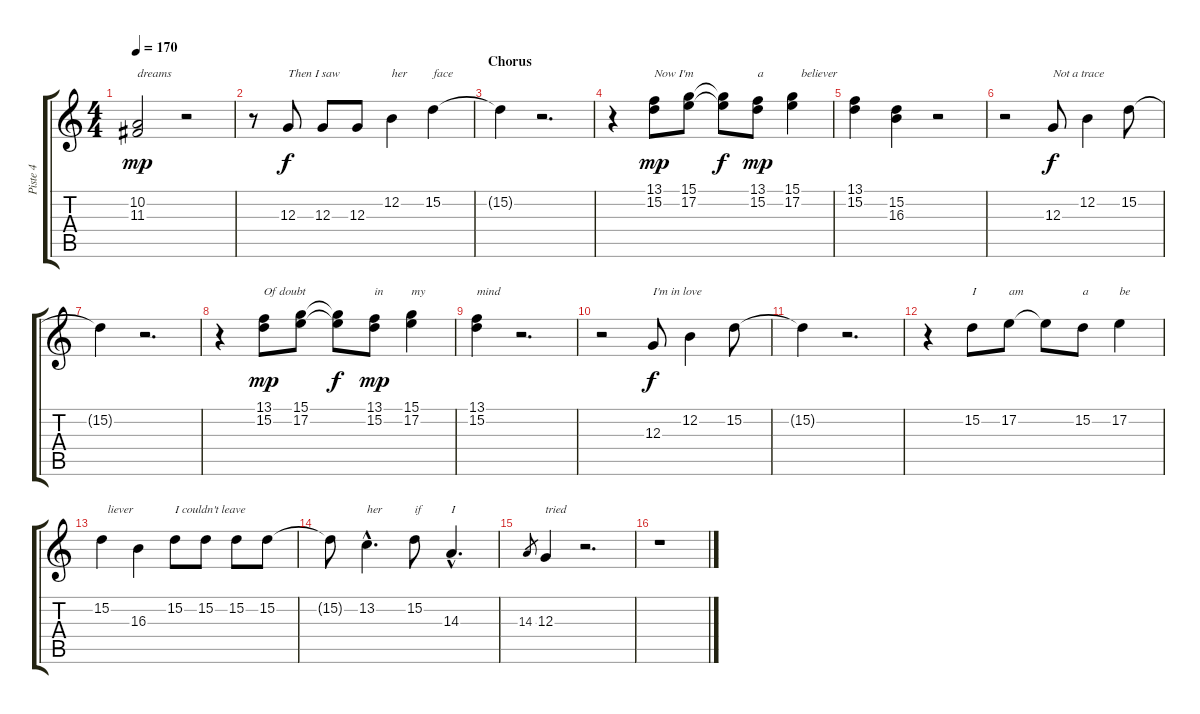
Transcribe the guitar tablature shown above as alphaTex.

\track ("Piste 4" "Piste 4") {instrument koto}
\staff {score tabs}
\tuning (E4 B3 G3 D3 A2 E2) {hide}
\ts (4 4)
\tempo 170
\clef g2
\ks c
(10.2 11.3).2{txt "dreams" dy mp} r.2 |
r.8 12.3.8{txt "Then I saw " dy f} 12.3.8 12.3.8 12.2.4{txt "her"} 15.2.4{txt "face"} |
\section ("" "Chorus")
15.2{t}.4 r.2{d} |
r.4 (13.1 15.2).8{txt "Now I'm" dy mp} (15.1 17.2).8 (15.1{t} 17.2{t}).8{dy f} (13.1 15.2).8{txt "a" dy mp} (15.1 17.2).4{txt "   believer"} |
(13.1 15.2).4 (15.2 16.3).4 r.2 |
r.2 12.3.8{txt "Not a trace" dy f} 12.2.4 15.2.8 |
15.2{t}.4 r.2{d} |
r.4 (13.1 15.2).8{txt "Of doubt " dy mp} (15.1 17.2).8 (15.1{t} 17.2{t}).8{dy f} (13.1 15.2).8{txt "in" dy mp} (15.1 17.2).4{txt "my"} |
(13.1 15.2).4{txt "mind"} r.2{d} |
r.2 12.3.8{txt "I'm in love" dy f} 12.2.4 15.2.8 |
15.2{t}.4 r.2{d} |
r.4 15.2.8{txt "I"} 17.2.8{txt "am"} 17.2{t}.8 15.2.8{txt "a"} 17.2.4{txt "be"} |
15.2.4{txt "  liever"} 16.3.4 15.2.8{txt "I couldn't leave"} 15.2.8 15.2.8 15.2.8 |
15.2{t}.8 13.2{hac}.4{d txt "her"} 15.2.8{txt "if"} 14.3{hac}.4{d txt "I"} |
14.3.8{gr} 12.3.4{txt "tried"} r.2{d} |
r.1
